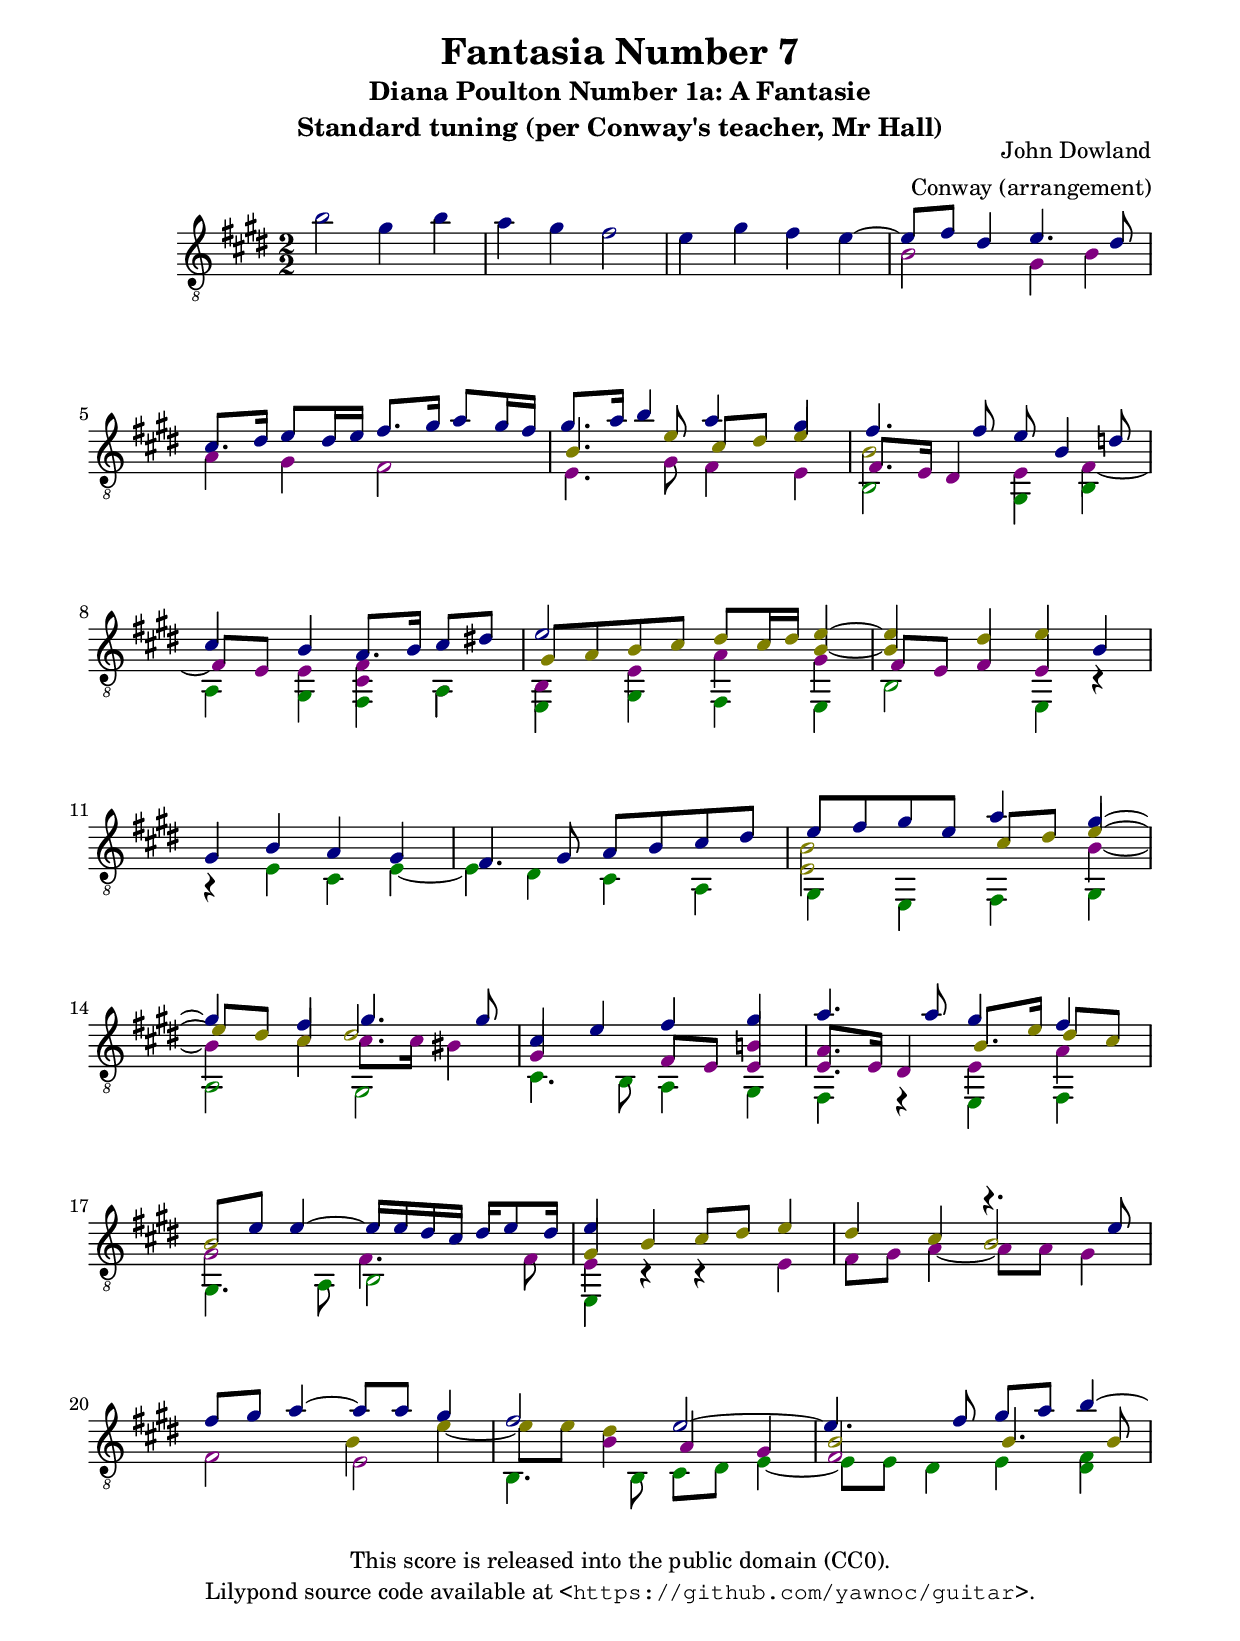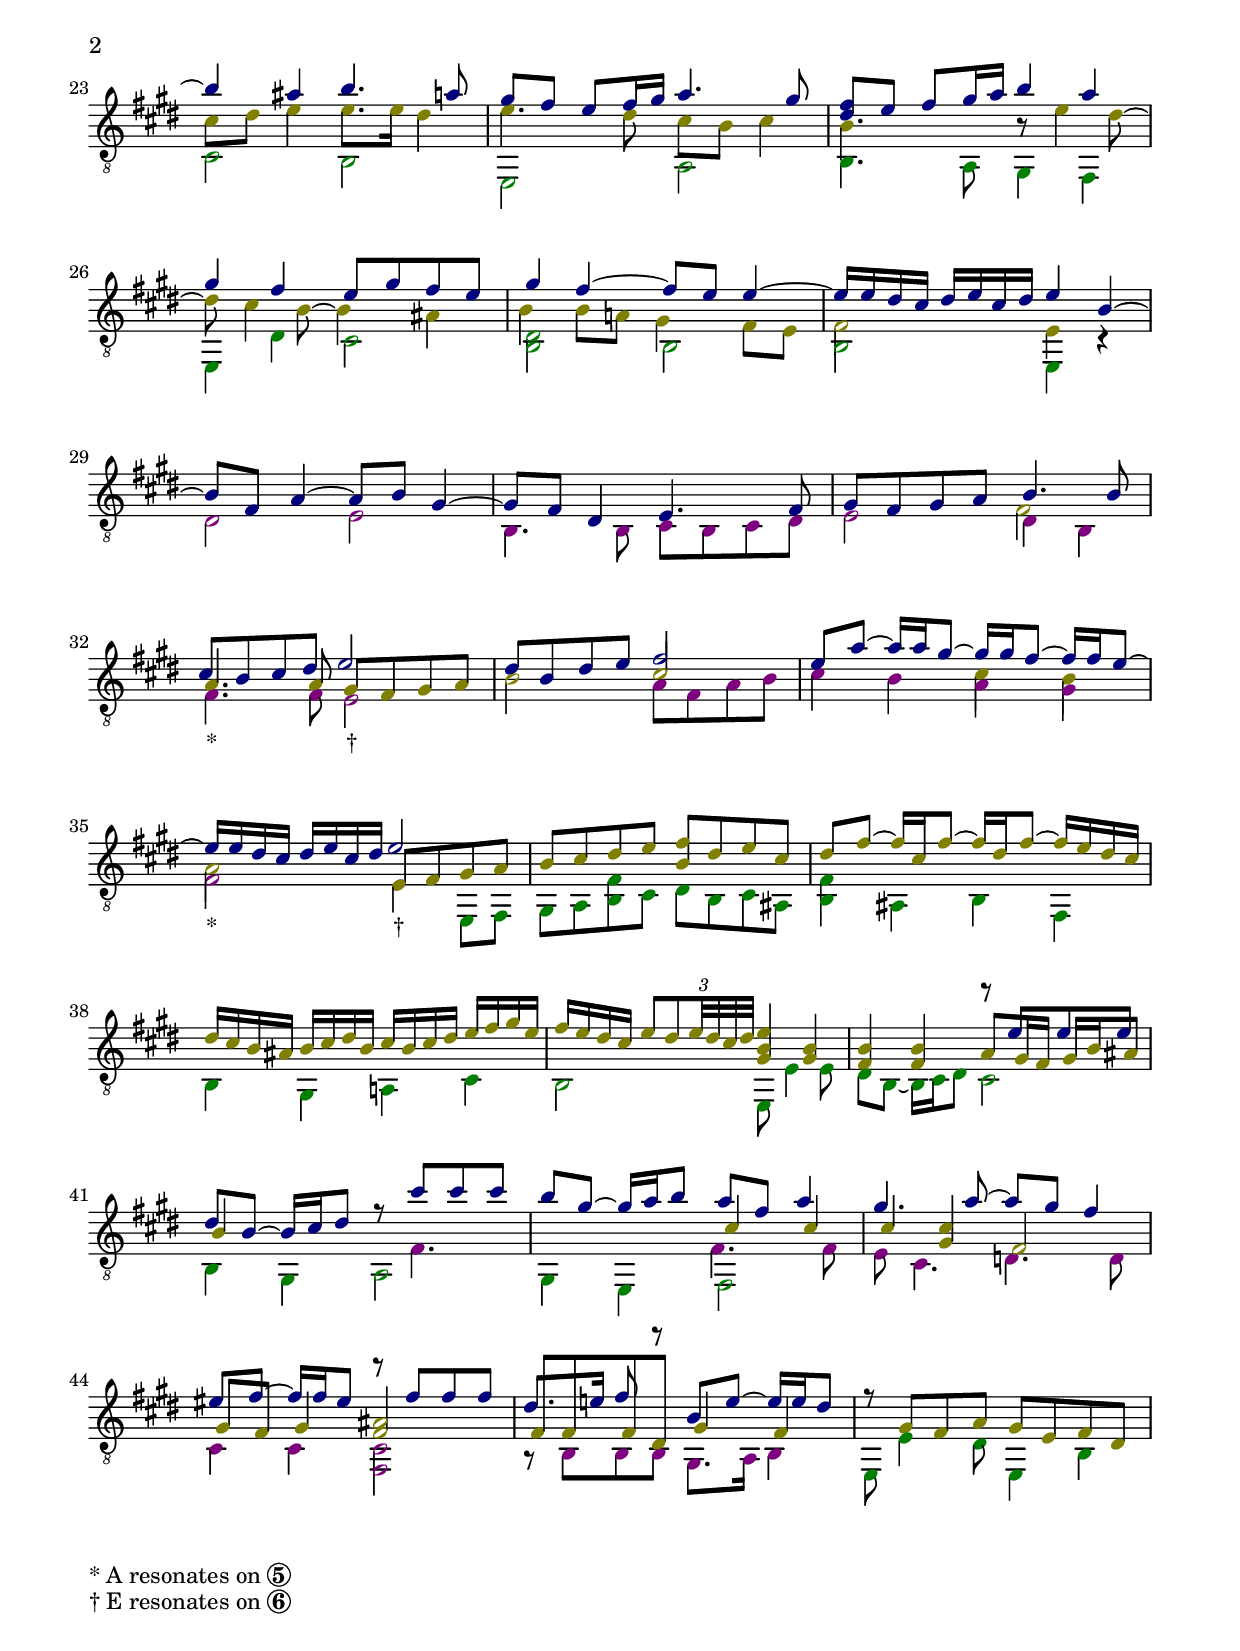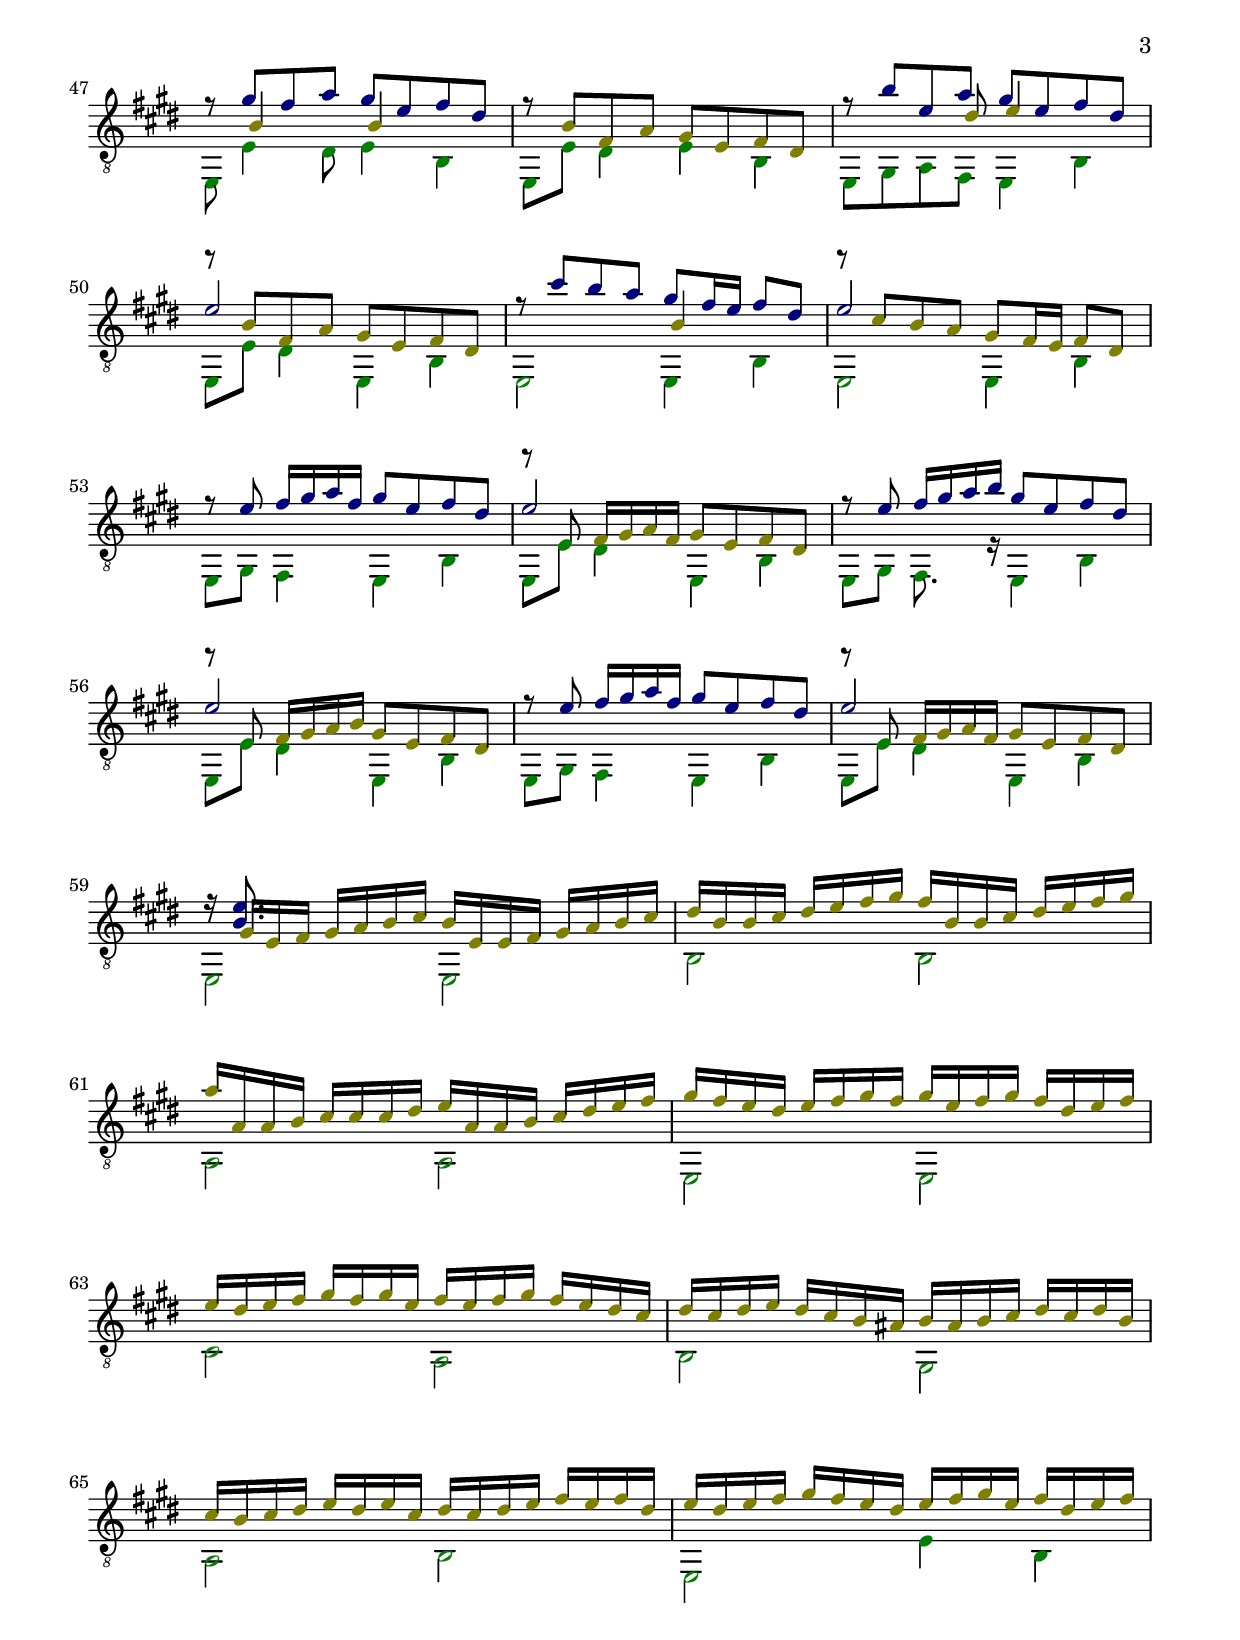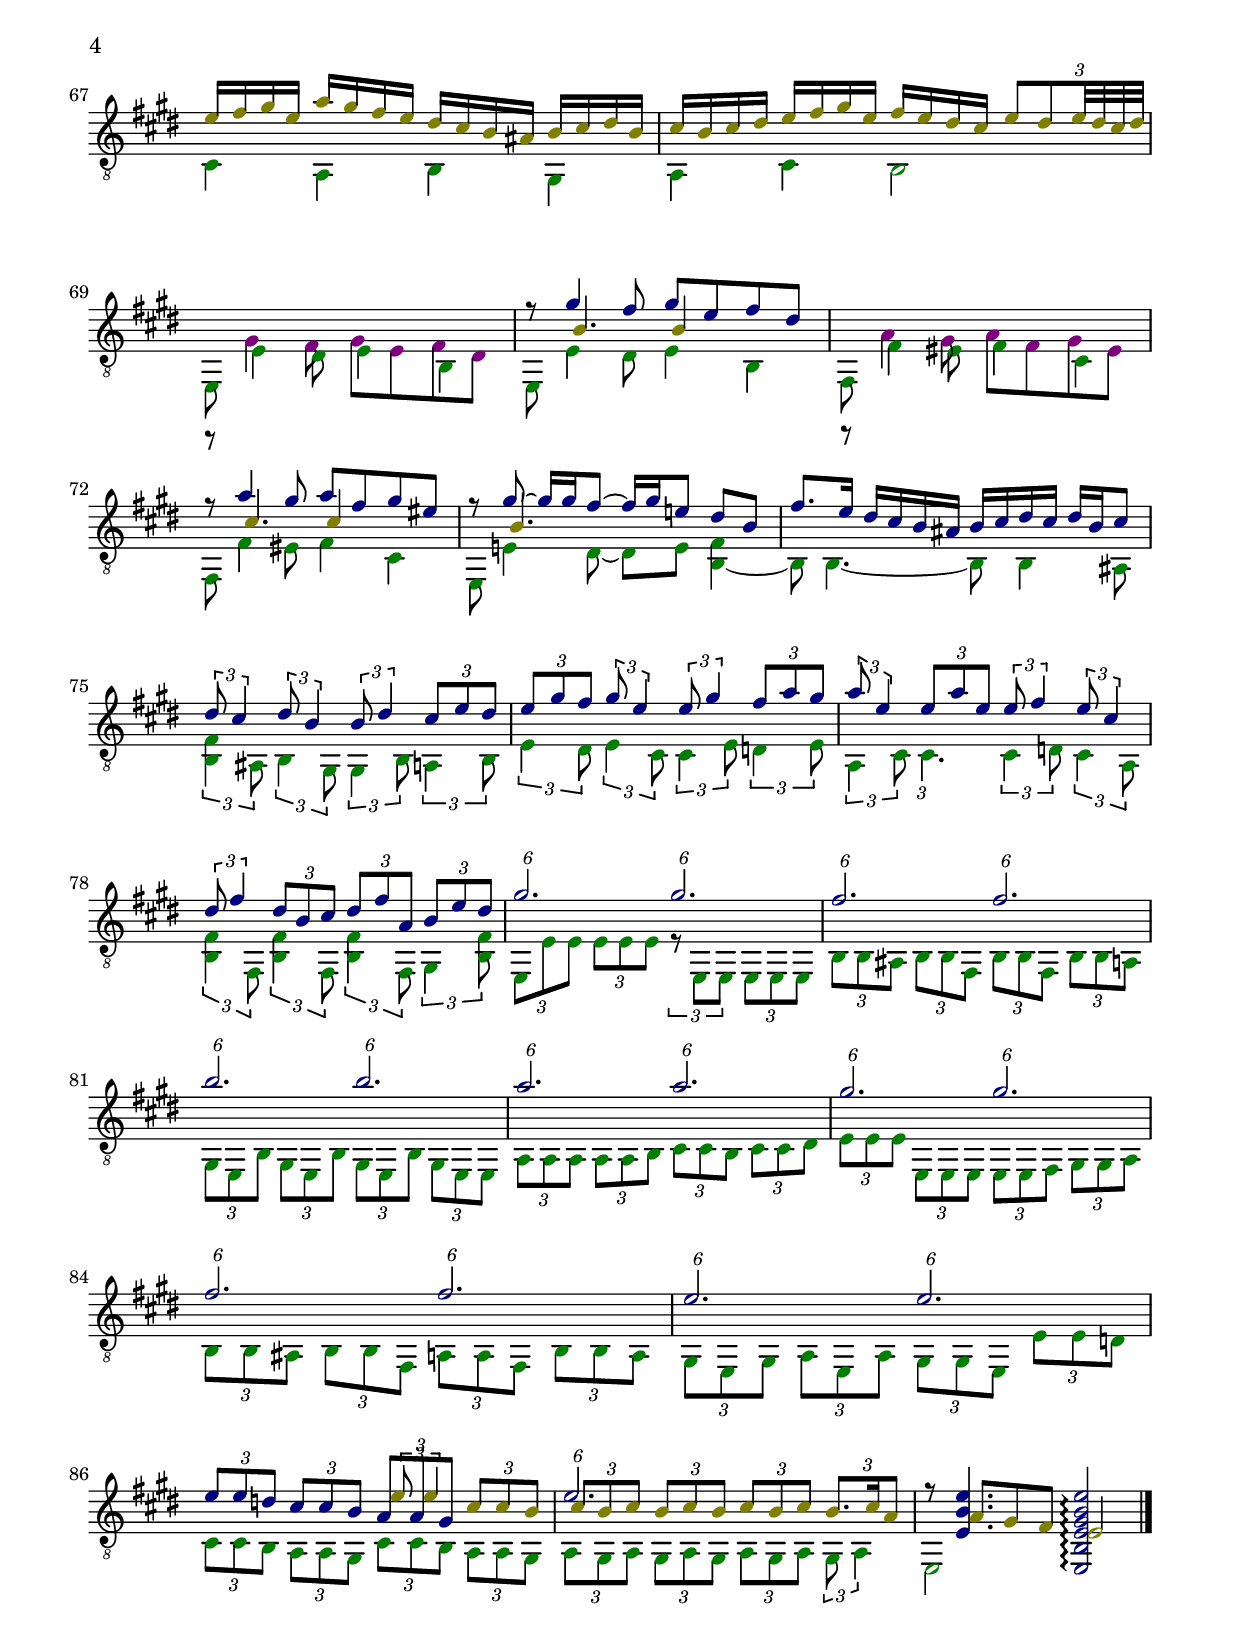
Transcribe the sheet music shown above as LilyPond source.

\version "2.18.2"


%%%%%%%%%%%%%%%%%%%%%%%%%%%%%%%%%%%%%%%%%%%%%%%%%%%%%%%%%%%%%%%%
% General
%%%%%%%%%%%%%%%%%%%%%%%%%%%%%%%%%%%%%%%%%%%%%%%%%%%%%%%%%%%%%%%%

\paper {
  top-margin = 1.5\cm
  left-margin = 1.5\cm
  right-margin = 1.5\cm
  bottom-margin = 1.5\cm
  ragged-last-bottom = ##f
  footnote-separator-markup = \markup { \vspace #1.5 }
}

globalSettings = {
  \accidentalStyle modern
  \compressFullBarRests
  \mergeDifferentlyHeadedOn
  \mergeDifferentlyDottedOn
  \numericTimeSignature
  \pointAndClickOff
  \override TextScript.extra-offset = #'(0 . 0.7)
  \override Score.FootnoteItem.annotation-line = ##f
}

origin-url = "https://github.com/yawnoc/guitar"

\header {
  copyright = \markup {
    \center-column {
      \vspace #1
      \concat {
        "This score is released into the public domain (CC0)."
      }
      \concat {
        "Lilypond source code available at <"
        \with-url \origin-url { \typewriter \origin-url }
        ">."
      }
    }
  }
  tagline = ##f
}

triplet = #(define-music-function
  (parser location music) (ly:music?)
  #{
    \tuplet 3/2 { $music }
  #}
)

tripletDuple = #(define-music-function
  (parser location music) (ly:music?)
  #{
    \tuplet 6/4 { $music }
  #}
)

overrideBeamedStemLengths = #(define-scheme-function
  (parser location lengths) (list?)
  #{
    \override Stem.details.beamed-lengths = $lengths
  #}
)
revertBeamedStemLengths = { \revert Stem.details.beamed-lengths }

overrideBeamVerticalPositions = #(define-scheme-function
  (parser location positions) (pair?)
  #{
    \override Beam.positions = $positions
  #}
)

%%%%%%%%%%%%%%%%%%%%%%%%%%%%%%%%%%%%%%%%%%%%%%%%%%%%%%%%%%%%%%%%
% Semantic bar lines
%%%%%%%%%%%%%%%%%%%%%%%%%%%%%%%%%%%%%%%%%%%%%%%%%%%%%%%%%%%%%%%%

barLineGoto = { \bar "||" }
barLineKeyChange = { \bar "||" }
barLineEnd = { \bar "|." }

%%%%%%%%%%%%%%%%%%%%%%%%%%%%%%%%%%%%%%%%%%%%%%%%%%%%%%%%%%%%%%%%
% Guitar notation
%%%%%%%%%%%%%%%%%%%%%%%%%%%%%%%%%%%%%%%%%%%%%%%%%%%%%%%%%%%%%%%%

stringNumbersAbove = { \set stringNumberOrientations = #'(up) }
stringNumbersBelow = { \set stringNumberOrientations = #'(down) }

fingeringAbove = { \set fingeringOrientations = #'(up) }
fingeringBelow = { \set fingeringOrientations = #'(down) }
fingeringAleft = { \set fingeringOrientations = #'(left) }
fingeringAright = { \set fingeringOrientations = #'(right) }

startGraceMusic = {
  <>(
  \override Fingering.font-size = -6
}
stopGraceMusic = {
  \revert Fingering.font-size
  <>)
}

overrideHorizontalShift = #(define-scheme-function
  (parser location distance) (number?)
  #{
    \override NoteColumn.force-hshift = $distance
  #}
)
revertHorizontalShift = { \revert NoteColumn.force-hshift }

barreSpan = #(define-music-function
  (parser location label offsetPair music)
  (string? (pair? (cons 0 0)) ly:music?)
  (let
    (
      (elements (extract-named-music music '(NoteEvent EventChord)))
    )
    (if
      (pair? elements)
      (let
        (
          (first-element (first elements))
          (last-element (last elements))
        )
        (set!
          (ly:music-property first-element 'articulations)
          (cons
            (make-music 'TextSpanEvent 'span-direction -1)
            (ly:music-property first-element 'articulations)
          )
        )
        (set!
          (ly:music-property last-element 'articulations)
          (cons
            (make-music 'TextSpanEvent 'span-direction 1)
            (ly:music-property last-element 'articulations)
          )
        )
      )
    )
  )
  #{
    \once \override TextSpanner.font-shape = #'upright
    \once \override TextSpanner.style = #'line
    \once \override TextSpanner.extra-offset = #offsetPair
    \once \override TextSpanner.bound-details = #`(
      (left
        (text . ,#{ \markup { \raise #-0.7 { #label \hspace #0.7 }} #})
        (Y . 0)
        (padding . -0.8)
        (attach-dir . -2)
      )
      (right
        (text . ,#{ \markup { \draw-line #'(0 . -1.3) } #}) ;; draw hook
        (Y . 0)
        (padding . -0.5)
        (attach-dir . 2)
      )
    )
    \once \override TextSpanner #'after-line-breaking = #(lambda (grob)
      (let*
        (
          (originalGrob (ly:grob-original grob))
          (splitGrobs (ly:spanner-broken-into originalGrob))
        )
        (if
          (and
            (>= (length splitGrobs) 2)
            (not (eq? (car (last-pair splitGrobs)) grob))
          )
          (begin
            (ly:grob-set-nested-property! grob
              '(bound-details right text)
              #{ \markup { \draw-line #'(0 . 0) } #} ;; suppress draw hook
            )
            (ly:grob-set-property! grob
              'extra-offset
              (cons
                (car offsetPair)
                (+ (cdr offsetPair) 0.7) ;; correction for suppressed hook
              )
            )
            (ly:grob-set-nested-property! grob
              '(bound-details right padding)
              #'-3 ;; increase spanner length
            )
          )
        )
      )
    )
    $music
  #}
)

barre = #(define-scheme-function
  (parser location label) (string?)
  #{
    \markup {
      \center-align {
        \hspace #0.7
        $label
      }
    }
  #}
)

nudgeNextBarre = #(define-scheme-function
  (parser location distance) (number?)
  #{
    \once \override TextScript.X-offset = $distance
  #}
)

position = #(define-scheme-function
  (parser location label) (string?)
  #{
    \markup {
      \center-align {
        \hspace #0.5
        $label
      }
    }
  #}
)

#(define-markup-command
  (markupString layout properties stringNumber) (markup?)
  (interpret-markup layout properties
    #{
      \markup \circle { \bold #stringNumber }
    #}
  )
)

#(define-markup-command
  (resonatesOn layout properties note stringNumber) (markup? markup?)
  (interpret-markup layout properties
    #{
      \markup { #note "resonates on" \markupString #stringNumber }
    #}
  )
)

%%%%%%%%%%%%%%%%%%%%%%%%%%%%%%%%%%%%%%%%%%%%%%%%%%%%%%%%%%%%%%%%
% Goto statements
%%%%%%%%%%%%%%%%%%%%%%%%%%%%%%%%%%%%%%%%%%%%%%%%%%%%%%%%%%%%%%%%

overrideGotoVisibility = {
  \once \override Score.RehearsalMark #'break-visibility = #'#(#t #t #f)
}

makeGotoMark = #(define-scheme-function
  (parser location label) (string?)
  #{
    \mark \markup { \small \italic $label }
  #}
)

simultaneousMarkSeparator = {
  \cadenzaOn
    s1073741824 % stupid, but works
  \cadenzaOff
}

coda = {
  \overrideGotoVisibility
  \mark \markup { \musicglyph #"scripts.coda" }
}

fine = {
  \overrideGotoVisibility
  \makeGotoMark Fine
}

dcAlCoda = {
  \overrideGotoVisibility
  \makeGotoMark "D.C. al Coda"
}

dcAlFine = {
  \overrideGotoVisibility
  \makeGotoMark "D.C. al Fine"
}

toCoda = {
  \overrideGotoVisibility
  \makeGotoMark "to Coda"
}



\header {
  title = "Fantasia Number 7"
  subtitle = \markup {
    \center-column {
      "Diana Poulton Number 1a: A Fantasie"
      "Standard tuning (per Conway's teacher, Mr Hall)"
    }
  }
  composer = "John Dowland"
  arranger = "Conway (arrangement)"
}


initialSignatures = {
  \clef "treble_8"
  \key e \major
  \time 2/2
  \set Timing.beamExceptions = #'()
  \set Timing.baseMoment = #(ly:make-moment 1/4)
  \set Timing.beatStructure = #'(1 1 1 1)
  \set Timing.beamExceptions = #'(
    (
      end
        .
      (
        ((1 . 8) . (4 4)) ;; quavers by fours
        ((1 . 12) . (3 3 3 3)) ;; anything shorter by beat
      )
    )
  )
}


highVoiceMusic = {
  
  \override NoteHead.color = #darkblue
  
  % Main theme high
  \barNumberCheck #1
  \relative c'' {
    \stemDown
    b2 gis4 b |
    a gis fis2 |
    e4 gis fis e~ |
    \stemUp
    e8 fis dis4 e4. dis8 |
    cis8. dis16 e8 dis16 e fis8. gis16 a8 gis16 fis |
    gis8. a16 b4 a gis |
    \once \overrideHorizontalShift #0.3 fis4. fis8 e8 b4 d8 |
    cis4 b a8. b16 cis8 dis |
    e2 s2 |
    s2 s4
  }
  
  % Main theme low
  \barNumberCheck #10
  \relative c' {
    b4 |
    gis b a gis |
    fis4. gis8 a b cis dis |
    e fis gis e a4 gis~ |
    gis
      \shiftOn
        \once \overrideHorizontalShift #0
        fis
      \shiftOff
      \once \overrideHorizontalShift #0.45 gis4. gis8 |
    cis,4 e fis gis |
    a4. a8 gis4 fis |
    \once \hide NoteHead b,8 e e4~ e16 e dis cis dis16 e8 dis16 |
    e4
  }
  
  % Tee-tee taa high
  \barNumberCheck #18
  \relative c'' {
    s4 s2 |
    s2 c4.\rest e,8 |
    fis8 gis a4~ a8 a gis4 |
    fis2 e2~ |
    \once \overrideHorizontalShift #-0.25 e4. fis8 gis8 a b4~ |
    b ais b4. a8 |
    gis8 fis e8 fis16 gis a4. gis8 |
    <fis dis>8 e fis8 gis16 a b4 a |
    gis fis e8 gis fis e |
    gis4 fis~ fis8 e e4~ |
    e16 e dis cis dis e cis dis e4
  }
  
  % Tee-tee taa low
  \barNumberCheck #28
  \relative c' {
    b4~ |
    b8 fis a4~ a8 b gis4~ |
    gis8 fis dis4 e4. fis8 |
    gis fis gis a b4. b8 |
    \shiftOn
    \overrideHorizontalShift #-0.45 cis b cis dis e2 |
    \revertHorizontalShift
    dis8 b dis e \once \overrideHorizontalShift #0 fis2 |
    \shiftOff
    e8 a~ a16 a gis8~ gis16 gis fis8~ fis16 fis e8~ |
    e16 e dis cis dis e cis dis
      \once \shiftOn
      \once \overrideHorizontalShift #-0.3
      e2 |
  }
  
  % Ascending scale
  \barNumberCheck #36
  {
    s1 * 3 |
    s2
  }
  
  % Tee-tee-tee
  \barNumberCheck #39
  \relative c' {
    s2 |
    s2 r8 e e e |
    dis b~ b16 cis dis8 r8 cis' cis cis |
    b8 gis~ gis16 a b8 a8 fis a4 |
    gis4. a8~ a gis fis4 |
    eis8 fis~ fis16 fis eis8 r8 fis fis fis |
    dis8. e16 fis8 r b,8 e~ e16 e dis8 |
  }
  
  % Majestic theme
  \barNumberCheck #46
  \relative c'' {
    s1 |
    r8 gis fis a gis e fis dis |
    s1 |
    r8 b' e, a gis e fis dis |
    e2 s2 |
    r8 cis' b a gis8 fis16 e fis8 dis |
    e2 s2 |
    r8 e fis16 gis a fis gis8 e fis dis |
    e2 s2 |
    r8 e fis16 gis a b gis8 e fis dis |
    e2 s2 |
    r8 e fis16 gis a fis gis8 e fis dis |
    e2 s2 |
  }
  
  % Scale runs
  \barNumberCheck #59
  \relative c' {
    r16 <e b>8. s4 s2 |
    s1 * 9 |
  }
  
  % Majestic interlude
  \barNumberCheck #69
  \relative c'' {
    s1 |
    r8 gis4 fis8 gis e fis dis |
    s1 |
    r8 a'4 gis8 a fis gis eis |
    r8 gis~ gis16 gis fis8~ fis16 gis e8 dis b |
    fis'8. e16 dis cis b ais
      b16 cis dis cis dis b cis8 |
  }
  
  % Triple runs
  \barNumberCheck #75
  \relative c' {
    \triplet { dis8 cis4 } \triplet { dis8 b4 }
      \triplet { b8 dis4 } \triplet { cis8 e dis } |
    \triplet { e8 gis fis } \triplet { gis8 e4 }
      \triplet { e8 gis4 } \triplet { fis8 a gis } |
    \triplet { a8 e4 } \triplet { e8 a e }
      \triplet { e8 fis4 } \triplet { e8 cis4 } |
    \triplet { dis8 fis4 } \triplet { dis8 b cis }
      \triplet { dis8 fis a, } \triplet { b e dis } |
    \tripletDuple { gis2. } \tripletDuple { gis } |
    \tripletDuple { fis } \tripletDuple { fis } |
    \tripletDuple { b } \tripletDuple { b } |
    \tripletDuple { a } \tripletDuple { a } |
    \tripletDuple { gis } \tripletDuple { gis } |
    \tripletDuple { fis } \tripletDuple { fis } |
    \tripletDuple { e } \tripletDuple { e } |
    \triplet { e8 e d } \triplet { cis cis b }
      \triplet { a a gis } s4 |
    \tripletDuple { e'2. } s2 |
  }
  
  % Finishing chords
  \barNumberCheck #88
  \relative c {
    r8 <e b' e>4.
      <e, b' e gis b e>2 \arpeggio
      \barLineEnd
  }
  
}


lowVoiceMusic = {
  
  \override NoteHead.color = #darkgreen
  
  % Main theme high
  \barNumberCheck #1
  \relative c {
    s1 * 6 |
    b2 gis4 b |
    a gis fis a |
    e gis fis e |
    b'2 e,4
  }
  
  % Main theme low
  \barNumberCheck #10
  \relative c {
    r4 |
    r4 e cis e~ |
    e dis cis a |
    gis e fis gis |
    a2 gis |
    cis4. b8 a4 gis |
    fis r e fis |
    gis4. a8 b2 |
    e,4
  }
  
  % Tee-tee taa high
  \barNumberCheck #18
  \relative c {
    s4 s4 s4 |
    s1 * 2 |
    b4. b8 cis8 dis e4~ |
    \once \overrideHorizontalShift #1 e8 e dis4 e4 <dis fis> |
    cis2 b |
    e, a |
    b4. a8 gis4 fis |
    e dis' cis2 |
    <b dis> b |
    b e,4
  }
  
  % Tee-tee taa low
  \barNumberCheck #28
  \relative c {
    r4 |
    s1 * 6 |
    s2
  }
  
  % Ascending scale
  \barNumberCheck #35
  \relative c, {
    s4 e8 fis |
    gis a <b fis'> cis dis b cis ais |
    <b fis'>4 ais b fis |
    b gis a cis |
    b2
  }
  
  % Tee-tee-tee
  \barNumberCheck #39
  \relative c, {
    e8 e'4 e8 |
    dis8 b~ b16 cis dis8 cis2 |
    b4 gis a2 |
    gis4 e fis2 |
    s1 * 3 |
  }
  
  % Majestic theme
  \barNumberCheck #46
  \relative c, {
    e8 e'4 dis8 e,4 b' |
    e,8 e'4 dis8 e4 b |
    e,8 e' dis4 e b |
    e,8 gis a fis e4 b' |
    e,8 e' dis4 e, b' |
    e,2 e4 b' |
    e,2 e4 b' |
    e,8 gis fis4 e b' |
    e,8 e' dis4 e, b' |
    e,8[ gis] fis8. r16 e4 b' |
    e,8 e' dis4 e, b' |
    e,8 gis fis4 e b' |
    e,8 e' dis4 e, b' |
  }
  
  % Scale runs
  \barNumberCheck #59
  \relative c, {
    e2 e |
    b' b |
    a a |
    e e |
    cis' a |
    b gis |
    a b |
    e, e'4 b |
    cis a b gis |
    a cis b2 |
  }
  
  % Majestic interlude
  \barNumberCheck #69
  \relative c, {
    e8 e'4 dis8 e4 b |
    e,8 e'4 dis8 e4 b |
    fis8 fis'4 eis8 fis4 cis |
    fis,8 fis'4 eis8 fis4 cis |
    e,8 e'4 dis8~ dis e <b~ fis'>4 |
    b8 b4.~ b8 b4 ais8 |
  }
  
  % Triple runs
  \barNumberCheck #75
  \relative c {
    \triplet { <b fis'>4 ais8 } \triplet { b4 gis8 }
      \triplet { gis4 b8 } \triplet { a4 b8 } |
    \triplet { e4 dis8 } \triplet { e4 cis8 }
      \triplet { cis4 e8 } \triplet { d4 e8 } |
    \triplet { a,4 cis8 } \triplet { cis4. }
      \triplet { cis4 d8 } \triplet { cis4 a8 } |
    \triplet { <b fis'>4 fis8 } \triplet { <b fis'>4 fis8 }
      \triplet { <b fis'>4 fis8 } \triplet { gis4 <b fis'>8 } |
    \triplet { e,8 e' e } \triplet { e e e }
      \triplet { r e, e } \triplet { e e e } |
    \triplet { b' b ais } \triplet { b b fis }
      \triplet { b b fis } \triplet { b b a } |
    \triplet { gis e b' } \triplet { gis e b' }
      \triplet { gis e b' } \triplet { gis e e } |
    \triplet { a a a } \triplet { a a b }
      \triplet { cis cis b } \triplet { cis cis dis } |
    \triplet { e e e } \triplet { e, e e }
      \triplet { e e fis } \triplet { gis gis a } |
    \triplet { b b ais } \triplet { b b fis }
      \triplet { a a fis } \triplet { b b a } |
    \triplet { gis e gis } \triplet { a e a }
      \triplet { gis gis e } \triplet { e' e d } |
    \triplet { cis cis b } \triplet { a a gis }
      \triplet { cis cis b } \triplet { a a gis } |
    \triplet { a gis a } \triplet { gis a gis }
      \triplet { a gis a } \triplet { gis8 a4 } |
  }
  
  % Finishing chords
  \barNumberCheck #88
  \relative c, {
    e2 s2 |
  }
  
}


upperMiddleVoiceMusic = {
  
  \override NoteHead.color = #darkyellow
  
  % Main theme high
  \barNumberCheck #1
  \relative c' {
    s1 * 5 |
    \once \overrideHorizontalShift #0.4 b4. e8
      cis8 dis
      \once \overrideHorizontalShift #0 e4 |
    \stemDown
    \once \overrideHorizontalShift #0 b2 s2 |
    \stemUp
    s1 |
    gis8 a b cis dis8 cis16 \shiftOff dis <e~ b_~>4 |
    <e b> dis e
    \shiftOn
  }
  
  % Main theme low
  \barNumberCheck #10
  \relative c' {
    s4 |
    s1 * 2 |
    \stemDown
    <b e,>2
    \stemUp
      cis8 dis \once \overrideHorizontalShift #0 e4~ |
    e8 dis
      \shiftOff cis4 \shiftOn
      \once \overrideHorizontalShift #-0.75 dis2 |
    s1 |
    s2 \stemUp b8. e16 dis8 cis |
      \once \overrideHorizontalShift #-0.07
      \once \hide Stem
        b2
      s2 |
    \once \overrideHorizontalShift #0 gis4
  }
  
  % Tee-tee taa high
  \barNumberCheck #18
  \relative c' {
    b4 cis8 dis e4 |
    dis4 cis b2 |
    \stemDown
    s2 b4 e_~ |
    \once \overrideHorizontalShift #0.9 e8 e
      \once \overrideHorizontalShift #0 dis4 s2 |
    \once \overrideHorizontalShift #0
    \once \hide Stem
      b2
    \stemUp
      b4. b8 |
    \stemDown
    \overrideHorizontalShift #0
    cis8 dis e4 e8. e16 dis4 |
    e4. dis8 cis8 b cis4 |
    b4. s8 b8\rest e4 dis8~ |
    dis8 cis4 b8~
    \revertHorizontalShift
      b4 ais |
    b4 b8 a gis4 fis8 e |
    \overrideHorizontalShift #0
    fis2 e4
    \revertHorizontalShift
    \stemUp
  }
  
  % Tee-tee taa low
  \barNumberCheck #28
  \relative c {
    s4 |
    s1 * 2 |
    s2 \stemDown fis2 \stemUp |
    \shiftOff
    \footnote "*" #'(0 . -4) \markup { "*" \resonatesOn A 5 }
    a4. a8 gis fis gis a |
    \stemDown b2 \stemUp cis |
    \shiftOn
    s2
      \stemDown
      \overrideHorizontalShift #0
      cis4 b |
    \footnote "*" #'(0 . -4) \markup { }
    a2
      \stemUp
      \revertHorizontalShift
  }
  
  % Ascending scale
  \barNumberCheck #35
  \relative c {
    \shiftOff
    e8 fis gis a |
    b cis dis e <fis b,> dis e cis |
    dis fis~ fis16 cis fis8~ fis16 dis fis8~ fis16 e dis cis |
    dis cis b ais b cis dis b cis b cis dis e fis gis e |
    fis e dis cis \triplet { e8 dis e32 dis cis dis } <e b gis>4
    \shiftOn
  }
  
  % Tee-tee-tee
  \barNumberCheck #39
  \relative c' {
    <b gis>4 |
    <b fis> <b fis> a8 gis16 fis gis16 b ais8 |
    b4 s4 s2 |
    s2 cis4 cis |
    cis <cis gis> fis,2 |
    gis8 fis gis4 <ais fis>2 |
    fis8 fis fis dis gis4 fis |
  }
  
  % Majestic theme
  \barNumberCheck #46
  \relative c' {
    r8 gis fis a gis e fis dis |
    s8 b'4 s8 b4 s4 |
    r8 b8 fis a gis e fis dis |
    s4. dis'8 e4 s4 |
    r8 b8 fis a gis e fis dis |
    s2 b'4 s4 |
    r8 cis b a gis8 fis16 e fis8 dis |
    s1 |
    r8 e fis16 gis a fis gis8 e fis dis |
    s1 |
    r8 e fis16 gis a b gis8 e fis dis |
    s1 |
    r8 e fis16 gis a fis gis8 e fis dis |
  }
  
  % Scale runs
  \barNumberCheck #59
  \relative c' {
    s16 gis e fis gis a b cis
      b e, e fis gis a b cis |
    dis b b cis dis e fis gis
      fis b, b cis dis e fis gis |
    a a, a b cis cis cis dis
      e a, a b cis dis e fis |
    gis fis e dis e fis gis fis
      gis e fis gis fis dis e fis |
    e dis e fis gis fis gis e
      fis e fis gis fis e dis cis |
    dis cis dis e dis cis b ais
      b ais b cis dis cis dis b |
    cis b cis dis e dis e cis
      dis cis dis e fis e fis dis |
    e dis e fis gis fis e dis
      e fis gis e
      fis dis e fis |
    e fis gis e
      a gis fis e
      dis cis b ais
      b cis dis b |
    cis b cis dis
      e fis gis e
      fis e dis cis
      \triplet { e8 dis e32 dis cis dis } |
  }
  
  % Majestic interlude
  \barNumberCheck #69
  \relative c' {
    s1 |
    s8 b4. b4 s4 |
    s1 |
    s8 cis4. cis4 s4 |
    s8 b4. s2 |
    s1 |
  }
  
  % Triple runs
  \barNumberCheck #75
  \relative c' {
    s1 * 11 |
    s2 \triplet { e8 e4 } \triplet { cis8 cis b } |
    \triplet { cis b cis } \triplet { b cis b }
      \triplet { cis b cis } \triplet { b8. cis16 a8 } |
  }
  
  % Finishing chords
  \barNumberCheck #88
  \relative c' {
    s8 a gis fis e2 |
  }
  
}


lowerMiddleVoiceMusic = {
  
  \override NoteHead.color = #darkmagenta
  
  % Main theme high
  \barNumberCheck #1
  \relative c' {
    s1 * 3 |
    \shiftOff
    b2 gis4 b |
    a gis fis2 |
    \once \overrideHorizontalShift #0.3 e4. gis8 fis4 e |
    \shiftOn
    \stemUp
    \overrideBeamedStemLengths #'(3)
    fis8. e16 dis4 \stemDown
    \revertBeamedStemLengths
      \overrideHorizontalShift #0 e4 fis~ |
      \revertHorizontalShift
    \stemUp
    fis8 e \stemDown
      \overrideHorizontalShift #0 e4 <cis fis>4 a |
    b e a gis |
      \revertHorizontalShift
    \stemUp
    fis8 e
      \overrideHorizontalShift #0 fis4 e
      \revertHorizontalShift
    \stemDown
  }
  
  % Main theme low
  \barNumberCheck #10
  \relative c {
    s4 |
    s1 * 2 |
    s2 s4 \overrideHorizontalShift #0 b'4~ |
    b \revertHorizontalShift
      \shiftOff cis \shiftOn
      \overrideBeamedStemLengths #'(3)
      \once \overrideHorizontalShift #0.3
        cis8. cis16
      \revertBeamedStemLengths
      bis4 |
    \stemUp
    \once \overrideHorizontalShift #0 gis4 s4
      \once \overrideHorizontalShift #0 fis8 e
      \once \overrideHorizontalShift #0 <e b'>4 |
    \once \overrideHorizontalShift #0 <e a>8. e16 dis4
      \stemDown
      \overrideHorizontalShift #0 e4 a |
      \revertHorizontalShift
    \once \overrideHorizontalShift #-0.07 gis2 fis4. fis8 |
    \once \overrideHorizontalShift #0 e4
  }
  
  % Tee-tee taa high
  \barNumberCheck #18
  \relative c {
    \shiftOff
    r4 r e |
    fis8 gis a4~ a8 a gis4 |
    fis2 e |
    \shiftOn
    \stemUp
    s4
      \once \overrideHorizontalShift #0
      \once \hide Stem
        b'
      a gis |
    \once \overrideHorizontalShift #0 fis2 s2 |
    \stemDown
    s1 * 5 |
    s2 s4
  }
  
  % Tee-tee taa low
  \barNumberCheck #28
  \relative c {
    s4 |
    \shiftOff
    dis2 e |
    b4. b8 cis b cis dis |
    e2 dis4 b |
    fis'4. fis8
      \footnote "†" #'(0 . -2.5) \markup { "†" \resonatesOn E 6 }
      e2 |
    s2 a8 fis a b |
    cis4 b a gis |
    fis2
      \footnote "†" #'(0 . -2.5) \markup { }
      e4
    \shiftOn
  }
  
  % Ascending scale
  \barNumberCheck #35
  {
    s4 |
    s1 * 3 |
    s2
  }
  
  % Tee-tee-tee
  \barNumberCheck #39
  \relative c {
    s2 |
    s1 |
    s2 s8 fis4. |
    s2 fis4. fis8 |
    e8 cis4. d4. d8 |
    cis4 cis <cis fis,>2 |
    r8 b b b gis8. a16 b4 |
  }
  
  % Majestic theme
  \barNumberCheck #46
  {
    s1 * 13 |
  }
  
  % Scale runs
  \barNumberCheck #59
  {
    s1 * 10 |
  }
  
  % Majestic interlude
  \barNumberCheck #69
  \relative c' {
    r8 gis4 fis8 gis e fis dis |
    s1 |
    r8 a'4 gis8 a fis gis eis |
    s1 * 3 |
  }
  
}


allMusic = {
  \new Staff \with {
    midiInstrument = #"acoustic guitar (nylon)"
  }
  \globalSettings
  \initialSignatures
  <<
    << \highVoiceMusic >>
      \\
    << \lowVoiceMusic >>
      \\
    << \upperMiddleVoiceMusic >>
      \\
    << \lowerMiddleVoiceMusic >>
  >>
}


\score {
  \allMusic
}

\score {
  \allMusic
  \midi { }
}
